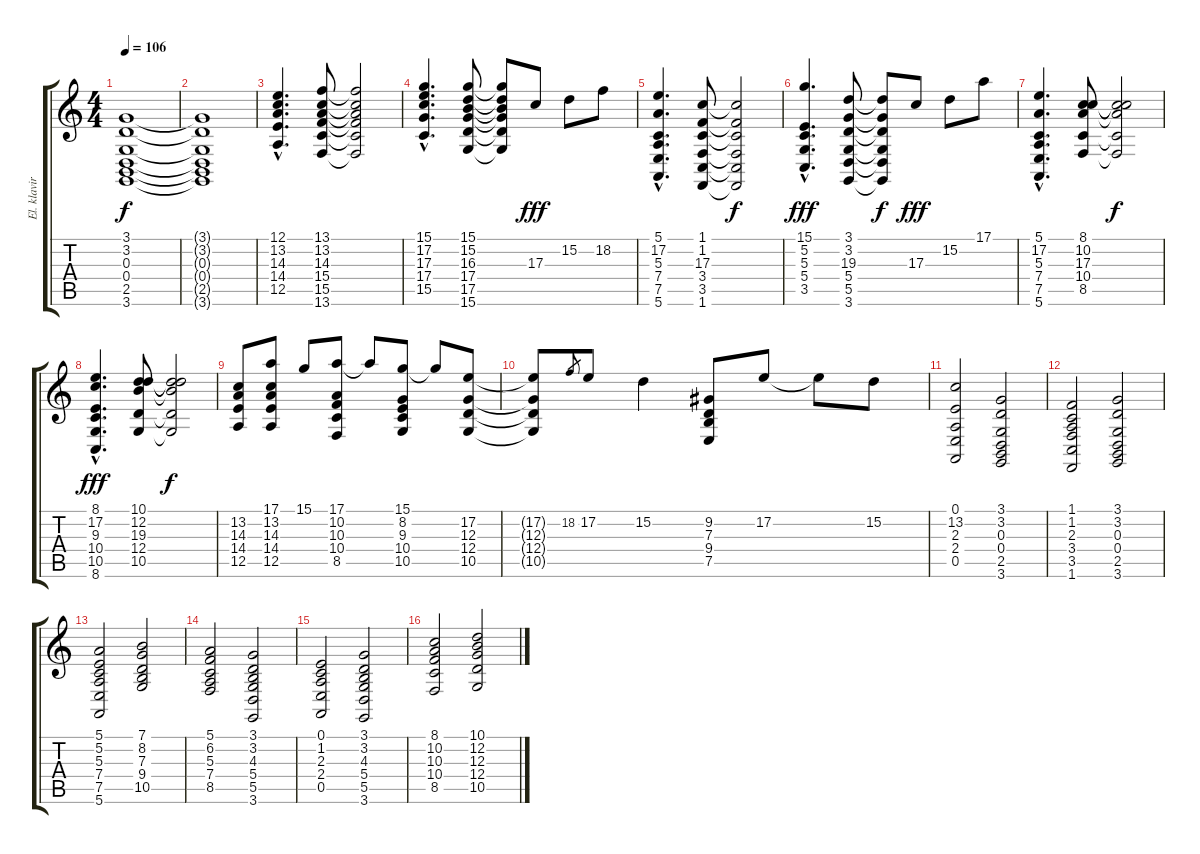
\track ("El. klavir" "El. klavir") {instrument electricpiano2}
\staff {score tabs}
\tuning (E4 B3 G3 D3 A2 E2) {hide}
\ts (4 4)
\tempo 106
\clef g2
\ks c
(3.1 3.2 0.3 0.4 2.5 3.6).1{dy f} |
(3.1{t} 3.2{t} 0.3{t} 0.4{t} 2.5{t} 3.6{t}).1 |
(12.1{hac} 13.2{hac} 14.3{hac} 14.4{hac} 12.5{hac}).4{d volume 14} (13.1 13.2 14.3 15.4 15.5 13.6).8 (13.1{t} 13.2{t} 14.3{t} 15.4{t} 15.5{t} 13.6{t}).2 |
(15.1{hac} 17.2{hac} 17.3{hac} 17.4{hac} 15.5{hac}).4{d} (15.1 15.2 16.3 17.4 17.5 15.6).8 (15.1{t} 15.2{t} 16.3{t} 17.4{t} 17.5{t} 15.6{t}).8 17.3.8{dy fff} 15.2.8 18.2.8 |
(5.1{hac} 17.2{hac} 5.3{hac} 7.4{hac} 7.5{hac} 5.6{hac}).4{d} (1.1 1.2 17.3 3.4 3.5 1.6).8 (1.1{t} 1.2{t} 17.3{t} 3.4{t} 3.5{t} 1.6{t}).2{dy f} |
(15.1{hac} 5.2{hac} 5.3{hac} 5.4{hac} 3.5{hac}).4{d dy fff} (3.1 3.2 19.3 5.4 5.5 3.6).8 (3.1{t} 3.2{t} 19.3{t} 5.4{t} 5.5{t} 3.6{t}).8{dy f} 17.3.8{dy fff} 15.2.8 17.1.8 |
(5.1{hac} 17.2{hac} 5.3{hac} 7.4{hac} 7.5{hac} 5.6{hac}).4{d} (8.1 10.2 17.3 10.4 8.5).8 (8.1{t} 10.2{t} 17.3{t} 10.4{t} 8.5{t}).2{dy f} |
(8.1{hac} 17.2{hac} 9.3{hac} 10.4{hac} 10.5{hac} 8.6{hac}).4{d dy fff} (10.1 12.2 19.3 12.4 10.5).8 (10.1{t} 12.2{t} 19.3{t} 12.4{t} 10.5{t}).2{dy f} |
(13.2 14.3 14.4 12.5).8 (17.1 13.2 14.3 14.4 12.5).8 15.1.8 (17.1 10.2 10.3 10.4 8.5).8 17.1{t}.8 (15.1 8.2 9.3 10.4 10.5).8 15.1{t}.8 (17.2 12.3 12.4 10.5).8 |
(17.2{t} 12.3{t} 12.4{t} 10.5{t}).8 18.2.8{gr} 17.2.8 15.2.4 (9.2 7.3 9.4 7.5).8 17.2.8 17.2{t}.8 15.2.8 |
(0.1 13.2 2.3 2.4 0.5).2{volume 12} (3.1 3.2 0.3 0.4 2.5 3.6).2 |
(1.1 1.2 2.3 3.4 3.5 1.6).2 (3.1 3.2 0.3 0.4 2.5 3.6).2 |
(5.1 5.2 5.3 7.4 7.5 5.6).2 (7.1 8.2 7.3 9.4 10.5).2 |
(5.1 6.2 5.3 7.4 8.5).2 (3.1 3.2 4.3 5.4 5.5 3.6).2 |
(0.1 1.2 2.3 2.4 0.5).2 (3.1 3.2 4.3 5.4 5.5 3.6).2 |
(8.1 10.2 10.3 10.4 8.5).2 (10.1 12.2 12.3 12.4 10.5).2
